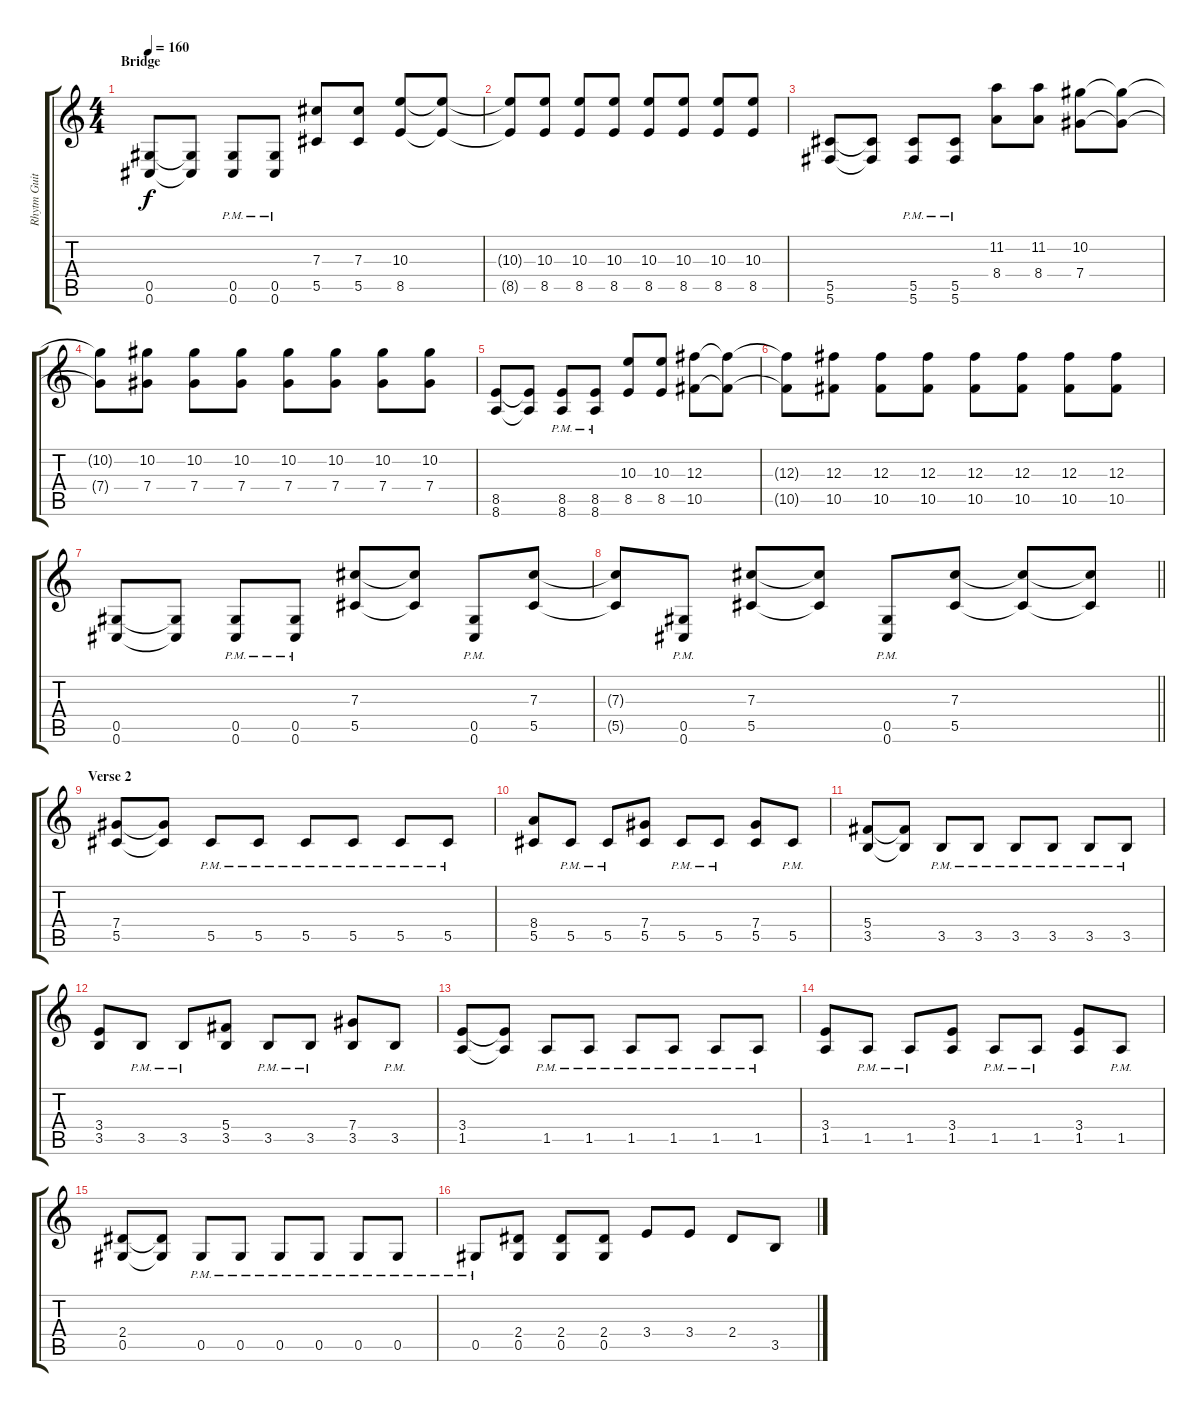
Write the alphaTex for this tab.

\track ("Rhytm Guitar [L]" "Rhytm Guit") {instrument distortionguitar}
\staff {score tabs}
\tuning (Eb4 Bb3 Gb3 Db3 Ab2 Db2) {hide}
\ts (4 4)
\section ("" "Bridge")
\tempo 160
\clef g2
\ks c
(0.5 0.6).8{dy f} (0.5{t} 0.6{t}).8 (0.5{pm} 0.6{pm}).8 (0.5{pm} 0.6{pm}).8 (7.3 5.5).8 (7.3 5.5).8 (10.3 8.5).8 (10.3{t} 8.5{t}).8 |
(10.3{t} 8.5{t}).8 (10.3 8.5).8 (10.3 8.5).8 (10.3 8.5).8 (10.3 8.5).8 (10.3 8.5).8 (10.3 8.5).8 (10.3 8.5).8 |
(5.5 5.6).8 (5.5{t} 5.6{t}).8 (5.5{pm} 5.6{pm}).8 (5.5{pm} 5.6{pm}).8 (11.2 8.4).8 (11.2 8.4).8 (10.2 7.4).8 (10.2{t} 7.4{t}).8 |
(10.2{t} 7.4{t}).8 (10.2 7.4).8 (10.2 7.4).8 (10.2 7.4).8 (10.2 7.4).8 (10.2 7.4).8 (10.2 7.4).8 (10.2 7.4).8 |
(8.5 8.6).8 (8.5{t} 8.6{t}).8 (8.5{pm} 8.6{pm}).8 (8.5{pm} 8.6{pm}).8 (10.3 8.5).8 (10.3 8.5).8 (12.3 10.5).8 (12.3{t} 10.5{t}).8 |
(12.3{t} 10.5{t}).8 (12.3 10.5).8 (12.3 10.5).8 (12.3 10.5).8 (12.3 10.5).8 (12.3 10.5).8 (12.3 10.5).8 (12.3 10.5).8 |
(0.5 0.6).8 (0.5{t} 0.6{t}).8 (0.5{pm} 0.6{pm}).8 (0.5{pm} 0.6{pm}).8 (7.3 5.5).8 (7.3{t} 5.5{t}).8 (0.5{pm} 0.6{pm}).8 (7.3 5.5).8 |
\barLineRight lightlight
(7.3{t} 5.5{t}).8 (0.5{pm} 0.6{pm}).8 (7.3 5.5).8 (7.3{t} 5.5{t}).8 (0.5{pm} 0.6{pm}).8 (7.3 5.5).8 (7.3{t} 5.5{t}).8 (7.3{t} 5.5{t}).8 |
\section ("" "Verse 2")
(7.4 5.5).8 (7.4{t} 5.5{t}).8 5.5{pm}.8 5.5{pm}.8 5.5{pm}.8 5.5{pm}.8 5.5{pm}.8 5.5{pm}.8 |
(8.4 5.5).8 5.5{pm}.8 5.5{pm}.8 (7.4 5.5).8 5.5{pm}.8 5.5{pm}.8 (7.4 5.5).8 5.5{pm}.8 |
(5.4 3.5).8 (5.4{t} 3.5{t}).8 3.5{pm}.8 3.5{pm}.8 3.5{pm}.8 3.5{pm}.8 3.5{pm}.8 3.5{pm}.8 |
(3.4 3.5).8 3.5{pm}.8 3.5{pm}.8 (5.4 3.5).8 3.5{pm}.8 3.5{pm}.8 (7.4 3.5).8 3.5{pm}.8 |
(3.4 1.5).8 (3.4{t} 1.5{t}).8 1.5{pm}.8 1.5{pm}.8 1.5{pm}.8 1.5{pm}.8 1.5{pm}.8 1.5{pm}.8 |
(3.4 1.5).8 1.5{pm}.8 1.5{pm}.8 (3.4 1.5).8 1.5{pm}.8 1.5{pm}.8 (3.4 1.5).8 1.5{pm}.8 |
(2.4 0.5).8 (2.4{t} 0.5{t}).8 0.5{pm}.8 0.5{pm}.8 0.5{pm}.8 0.5{pm}.8 0.5{pm}.8 0.5{pm}.8 |
0.5{pm}.8 (2.4 0.5).8 (2.4 0.5).8 (2.4 0.5).8 3.4.8 3.4.8 2.4.8 3.5.8
